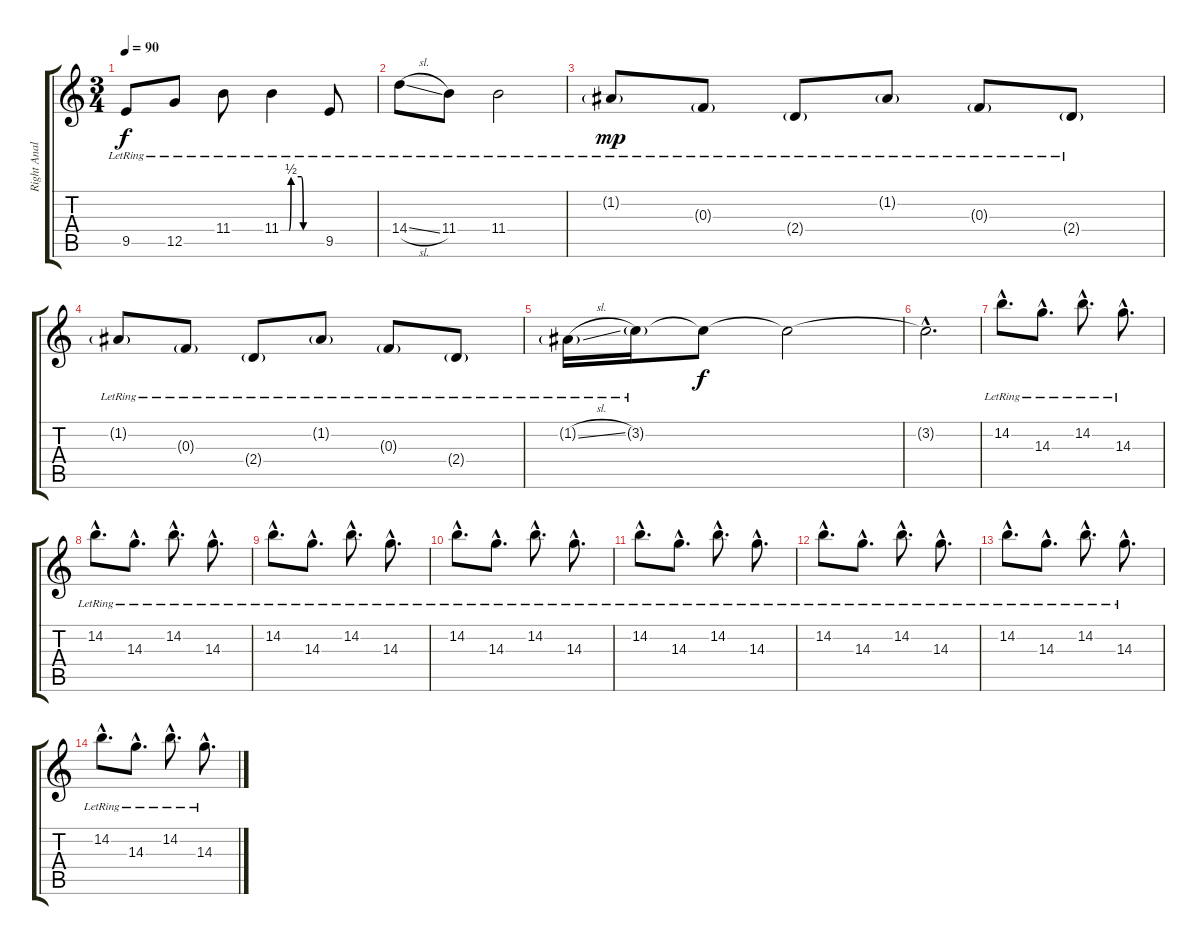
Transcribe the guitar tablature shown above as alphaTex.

\track ("Right Analog Stick" "Right Anal") {instrument distortionguitar}
\staff {score tabs}
\tuning (D4 A3 F3 C3 G2 C2) {hide}
\ts (3 4)
\tempo 90
\clef g2
\ks c
9.5{lr}.8{dy f} 12.5{lr}.8 11.4{lr}.8 11.4{be (custom 0 0 12 0 15 2 30 2 33 0 60 0) lr}.4 9.5{lr}.8 |
14.4{sl lr}.8 11.4{lr}.8 11.4{lr}.2 |
1.2{g lr}.8{dy mp} 0.3{g lr}.8 2.4{g lr}.8 1.2{g lr}.8 0.3{g lr}.8 2.4{g lr}.8 |
1.2{g lr}.8 0.3{g lr}.8 2.4{g lr}.8 1.2{g lr}.8 0.3{g lr}.8 2.4{g lr}.8 |
1.2{sl g lr}.16 3.2{g lr}.16 3.2{t}.8{dy f} 3.2{t}.2 |
3.2{hac t}.2{d} |
14.2{hac lr}.8{d} 14.3{hac lr}.8{d} 14.2{hac lr}.8{d} 14.3{hac lr}.8{d} |
14.2{hac lr}.8{d} 14.3{hac lr}.8{d} 14.2{hac lr}.8{d} 14.3{hac lr}.8{d} |
14.2{hac lr}.8{d} 14.3{hac lr}.8{d} 14.2{hac lr}.8{d} 14.3{hac lr}.8{d} |
14.2{hac lr}.8{d} 14.3{hac lr}.8{d} 14.2{hac lr}.8{d} 14.3{hac lr}.8{d} |
14.2{hac lr}.8{d} 14.3{hac lr}.8{d} 14.2{hac lr}.8{d} 14.3{hac lr}.8{d} |
14.2{hac lr}.8{d} 14.3{hac lr}.8{d} 14.2{hac lr}.8{d} 14.3{hac lr}.8{d} |
14.2{hac lr}.8{d} 14.3{hac lr}.8{d} 14.2{hac lr}.8{d} 14.3{hac lr}.8{d} |
14.2{hac lr}.8{d} 14.3{hac lr}.8{d} 14.2{hac lr}.8{d} 14.3{hac lr}.8{d}
